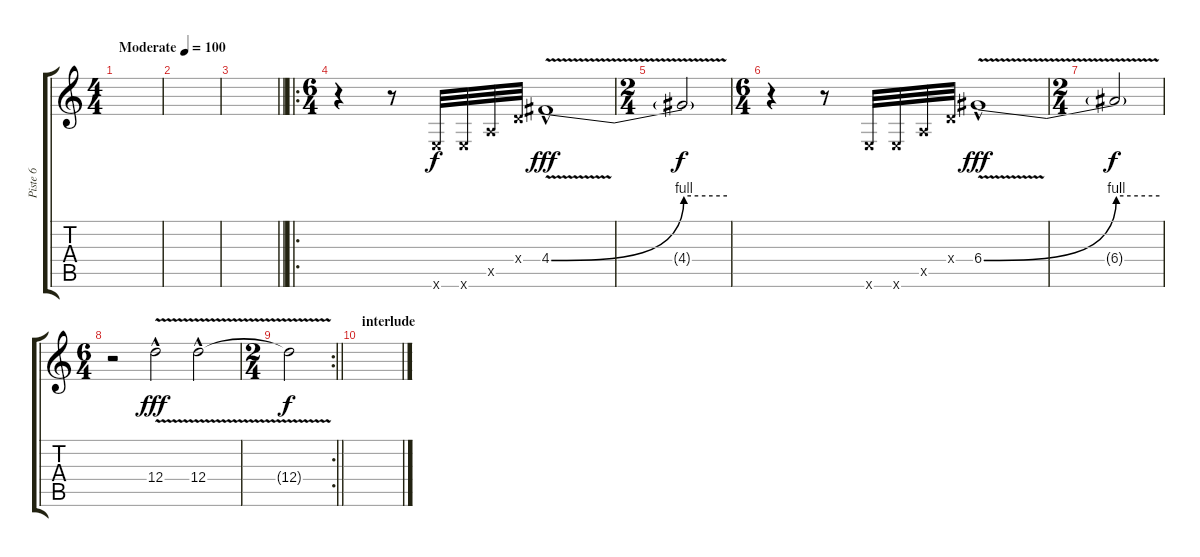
\track ("Piste 6" "Piste 6") {instrument distortionguitar}
\staff {score tabs}
\tuning (E4 B3 G3 D3 A2 E2) {hide}
\ts (4 4)
\tempo (100 "Moderate")
\clef g2
\ks c
|
|
\barLineRight lightlight
|
\ro
\ts (6 4)
\section ("" "")
r.4 r.8 0.6{x}.32 0.6{x}.32 0.5{x}.32 0.4{x}.32 4.4{be (bend 0 0 60 4) v hac}.1{dy fff} |
\ts (2 4)
4.4{be (hold 0 4 60 4) v t}.2{dy f} |
\ts (6 4)
r.4 r.8 0.6{x}.32 0.6{x}.32 0.5{x}.32 0.4{x}.32 6.4{be (bend 0 0 60 4) v hac}.1{dy fff} |
\ts (2 4)
6.4{be (hold 0 4 60 4) v t}.2{dy f} |
\ts (6 4)
r.2 12.4{v hac}.2{dy fff} 12.4{v hac}.2 |
\rc 2
\ts (2 4)
\barLineRight lightlight
12.4{t}.2{dy f} |
\section ("" "interlude")
